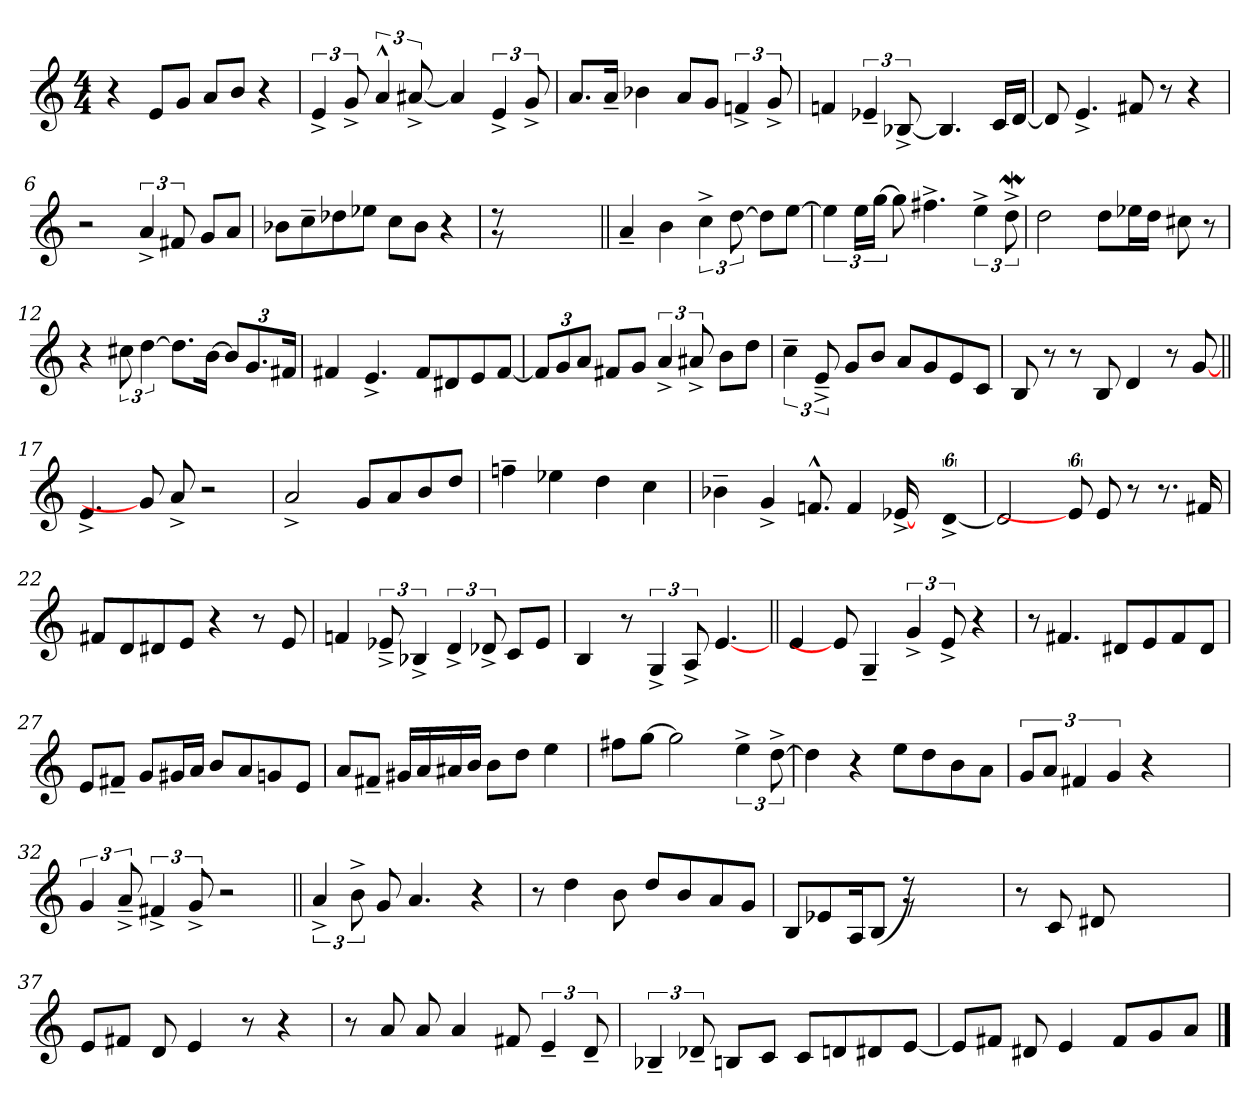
**kern
*part1
*staff1
*clefG2
*k[]
*M4/4
=1
4r
8e/L
8g/J
8a/L
8b/J
4r
=2
6e^/
12g^/
6a^^/
[12a#X^/
4a#/]
6e^/
12g^/
=3
8.a/L
16a~/Jk
4b-X\
8a/L
8g/J
6fn^/
12g^/
=4
4fn/
6e-X~/
[12B-X^/
4.B-/]
16c/LL
[16d/JJ
!!LO:LB:g=z
=5
8d/]
4.e^/
8f#/
8r
4r
=6
2r
6a^/
12f#/
8g/L
8a/J
=7
8b-X\L
8cc~\
8dd-X\
8ee-X\J
8cc\L
8b-\J
4r
=8
*^
8r	8r
2..ryy	2..ryy
*v	*v
=9||
4a~/
4b\
6cc^\
[12dd\
8dd\L]
[8ee\J
=10
6ee\]
24ee\LL
[24gg\JJ
8gg\]
4.ff#^\
6ee^\
12ddW^\
!!LO:LB:g=z
=11
2dd\
8dd\L
16ee-X\L
16dd\JJ
8cc#X\
8r
=12
4r
12cc#X\
[6dd\
8.dd\L]
[16b\Jk
*Xbrackettup
12b/L]
12.g/
24f#/Jk
=13
4f#/
4.e^/
8f#/L
8d#X/
8e/
[8f#/J
=14
12f#/L]
12g/
12a/J
8f#/L
8g/J
*brackettup
6a^/
12a#X^/
8b\L
8dd\J
=15
6cc~\
12e~^/
8g/L
8b/J
8a/L
8g/
8e/
8c/J
!!LO:LB:g=z
=16
8B/
8r
8r
8B/
4d/
8r
[8g/
=17||
4.e^/
8g/]
8a^/
2r
=18
2a^/
8g/L
8a/
8b/
8dd/J
=19
4ffn~\
4ee-X\
4dd\
4cc\
=20
4b-X~\
4g^/
8.fn^^/
4f/
[16e-X^/
48%5ryy
[12d^/
=21
2d/]
48%5e-/]
8e/
8r
8.r
16f#/
!!LO:LB:g=z
=22
8f#/L
8d/
8d#X/
8e/J
4r
8r
8e/
=23
4fn/
12e-X~^/
6B-X^/
6d^/
12d-X^/
8c/L
8e-/J
=24
4B/
8r
6G^/
12A^/
[4.e/
=25||
4e/
8e/]
4G~/
6g^/
12e^/
4r
=26
8r
4.f#/
8d#X/L
8e/
8f#/
8d#/J
!!LO:LB:g=z
=27
8e/L
8f#~/J
8g/L
16g#X/L
16a/JJ
8b/L
8a/
8gn/
8e/J
=28
8a/L
8f#~/J
16g#X/LL
16a/
16a#X/
16b/JJ
8b\L
8dd\J
4ee\
=29
8ff#\L
[8gg\J
2gg\]
6ee^\
[12dd^\
=30
4dd\]
4r
8ee\L
8dd\
8b\
8a\J
=31
12g/L
12a/J
6f#/
6g/
4r
4ryy
!!LO:LB:g=z
=32
6g/
12a~^/
6f#^/
12g^/
2r
=33||
6a^/
12b^\
8g/
4.a/
4r
=34
8r
4dd\
8b\
8dd/L
8b/
8a/
8g/J
=35
*^
8B/L	4..ryy
8e-X/	.
16A/K	.
(>8B/J	.
8r)	8r
4..ryy	4..ryy
*v	*v
=36
8r
8c/
8d#X/
2ryy
8ryy
!!LO:LB:g=z
=37
8e/L
8f#/J
8d/
4e/
8r
4r
=38
8r
8a/
8a/
4a/
8f#/
6e~/
12d~/
=39
6B-X~/
12d-X~/
8Bn/L
8c/J
8c/L
8dn/
8d#X/
[8e/J
=40
8e/L]
8f#/J
8d#X/
4e/
8f#/L
8g/
8a/J
==
*-
